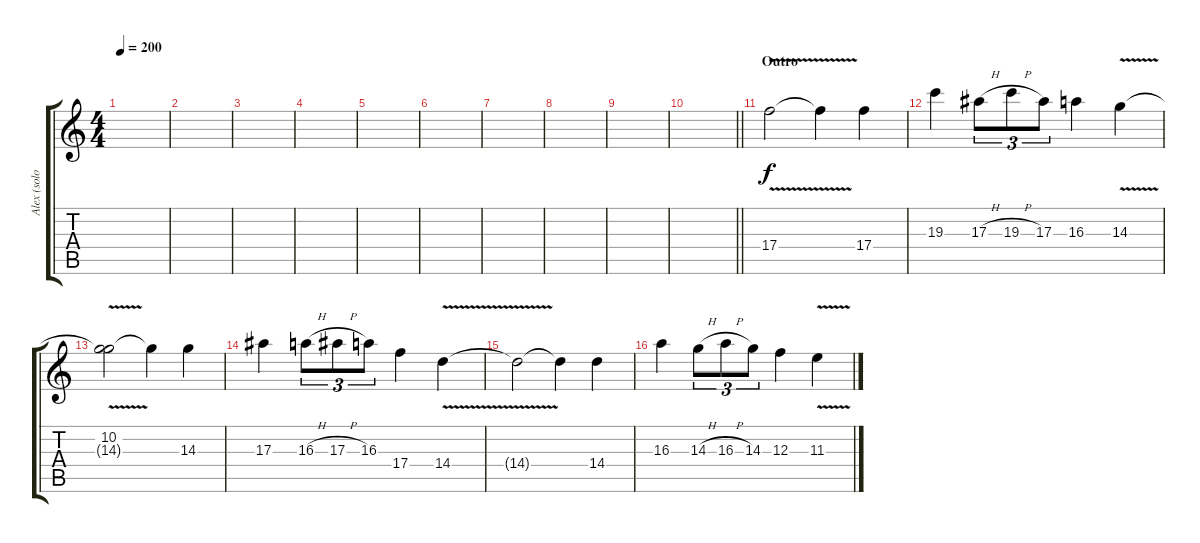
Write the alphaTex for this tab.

\track ("Alex (solo) " "Alex (solo") {instrument overdrivenguitar}
\staff {score tabs}
\tuning (D4 A3 F3 C3 G2 C2) {hide}
\ts (4 4)
\tempo 200
\clef g2
\ks c
|
|
|
|
|
|
|
|
|
\barLineRight lightlight
|
\section ("" "Outro")
17.4{v}.2 17.4{t}.4 17.4.4 |
19.3.4 17.3{h}.8{tu (3 2)} 19.3{h}.8{tu (3 2)} 17.3.8{tu (3 2)} 16.3.4 14.3{v}.4 |
(10.2 14.3{t}).2 14.3{t}.4 14.3.4 |
17.3.4 16.3{h}.8{tu (3 2)} 17.3{h}.8{tu (3 2)} 16.3.8{tu (3 2)} 17.4.4 14.4{v}.4 |
14.4{t}.2 14.4{t}.4 14.4.4 |
16.3.4 14.3{h}.8{tu (3 2)} 16.3{h}.8{tu (3 2)} 14.3.8{tu (3 2)} 12.3.4 11.3{v}.4
